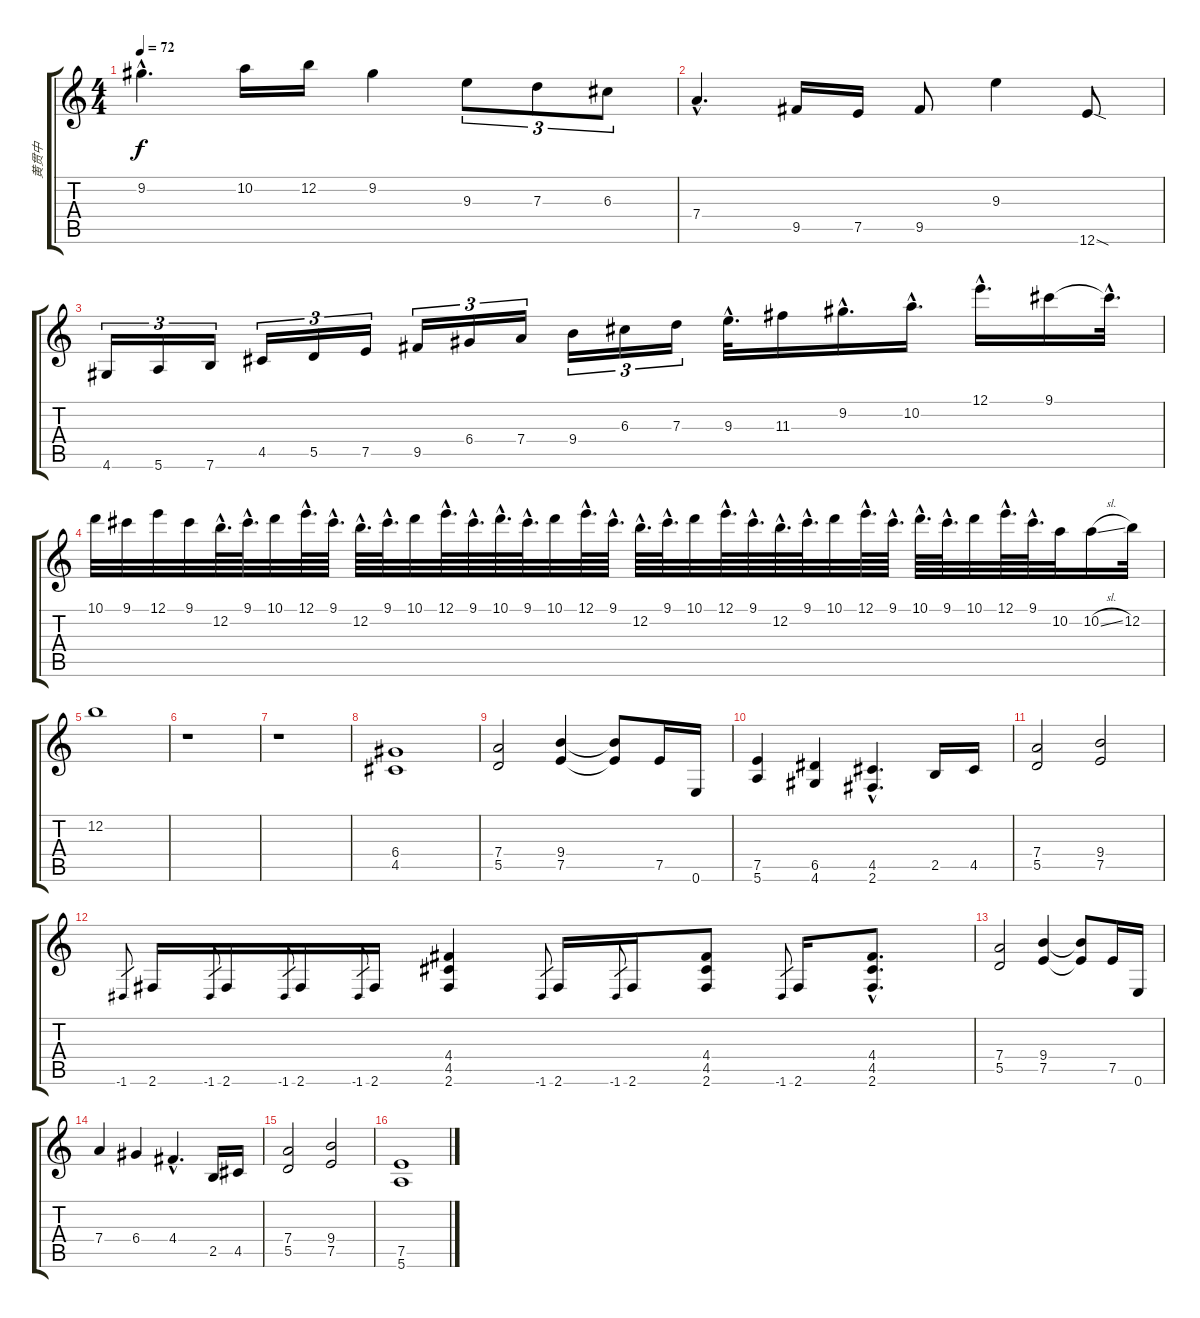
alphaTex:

\track ("黄贯中" "黄贯中") {instrument overdrivenguitar}
\staff {score tabs}
\tuning (E4 B3 G3 D3 A2 E2) {hide}
\ts (4 4)
\tempo 72
\clef g2
\ks c
9.2{hac}.4{d dy f} 10.2.16 12.2.16 9.2.4 9.3.8{tu (3 2)} 7.3.8{tu (3 2)} 6.3.8{tu (3 2)} |
7.4{hac}.4{d} 9.5.16 7.5.16 9.5.8 9.3.4 12.6{sod}.8 |
4.6.16{tu (3 2)} 5.6.16{tu (3 2)} 7.6.16{tu (3 2)} 4.5.16{tu (3 2)} 5.5.16{tu (3 2)} 7.5.16{tu (3 2)} 9.5.16{tu (3 2)} 6.4.16{tu (3 2)} 7.4.16{tu (3 2)} 9.4.16{tu (3 2)} 6.3.16{tu (3 2)} 7.3.16{tu (3 2)} 9.3{hac}.32{d} 11.3.16 9.2{hac}.16{d} 10.2{hac}.16{d} 12.1{hac}.16{d} 9.1.16 9.1{hac t}.32{d} |
10.1.32 9.1.32 12.1.32 9.1.32 12.2{hac}.64{d} 9.1{hac}.64{d} 10.1.32 12.1{hac}.64{d} 9.1{hac}.64{d} 12.2{hac}.64{d} 9.1{hac}.64{d} 10.1.32 12.1{hac}.64{d} 9.1{hac}.64{d} 10.1{hac}.64{d} 9.1{hac}.64{d} 10.1.32 12.1{hac}.64{d} 9.1{hac}.64{d} 12.2{hac}.64{d} 9.1{hac}.64{d} 10.1.32 12.1{hac}.64{d} 9.1{hac}.64{d} 12.2{hac}.64{d} 9.1{hac}.64{d} 10.1.32 12.1{hac}.64{d} 9.1{hac}.64{d} 10.1{hac}.64{d} 9.1{hac}.64{d} 10.1.32 12.1{hac}.64{d} 9.1{hac}.64{d} 10.2.32 10.2{sl}.16 12.2.32 |
12.2.1 |
r.1 |
r.1 |
(6.4 4.5).1 |
(7.4 5.5).2 (9.4 7.5).4 (9.4{t} 7.5{t}).8 7.5.16 0.6.16 |
(7.5 5.6).4 (6.5 4.6).4 (4.5{hac} 2.6{hac}).4{d} 2.5.16 4.5.16 |
(7.4 5.5).2 (9.4 7.5).2 |
-1.6.8{gr} 2.6.16 -1.6.8{gr} 2.6.16 -1.6.8{gr} 2.6.16 -1.6.8{gr} 2.6.16 (4.4 4.5 2.6).4 -1.6.8{gr} 2.6.16 -1.6.8{gr} 2.6.16 (4.4 4.5 2.6).8 -1.6.8{gr} 2.6.16 (4.4{hac} 4.5{hac} 2.6{hac}).8{d} |
(7.4 5.5).2 (9.4 7.5).4 (9.4{t} 7.5{t}).8 7.5.16 0.6.16 |
7.4.4 6.4.4 4.4{hac}.4{d} 2.5.16 4.5.16 |
(7.4 5.5).2 (9.4 7.5).2 |
(7.5 5.6).1
